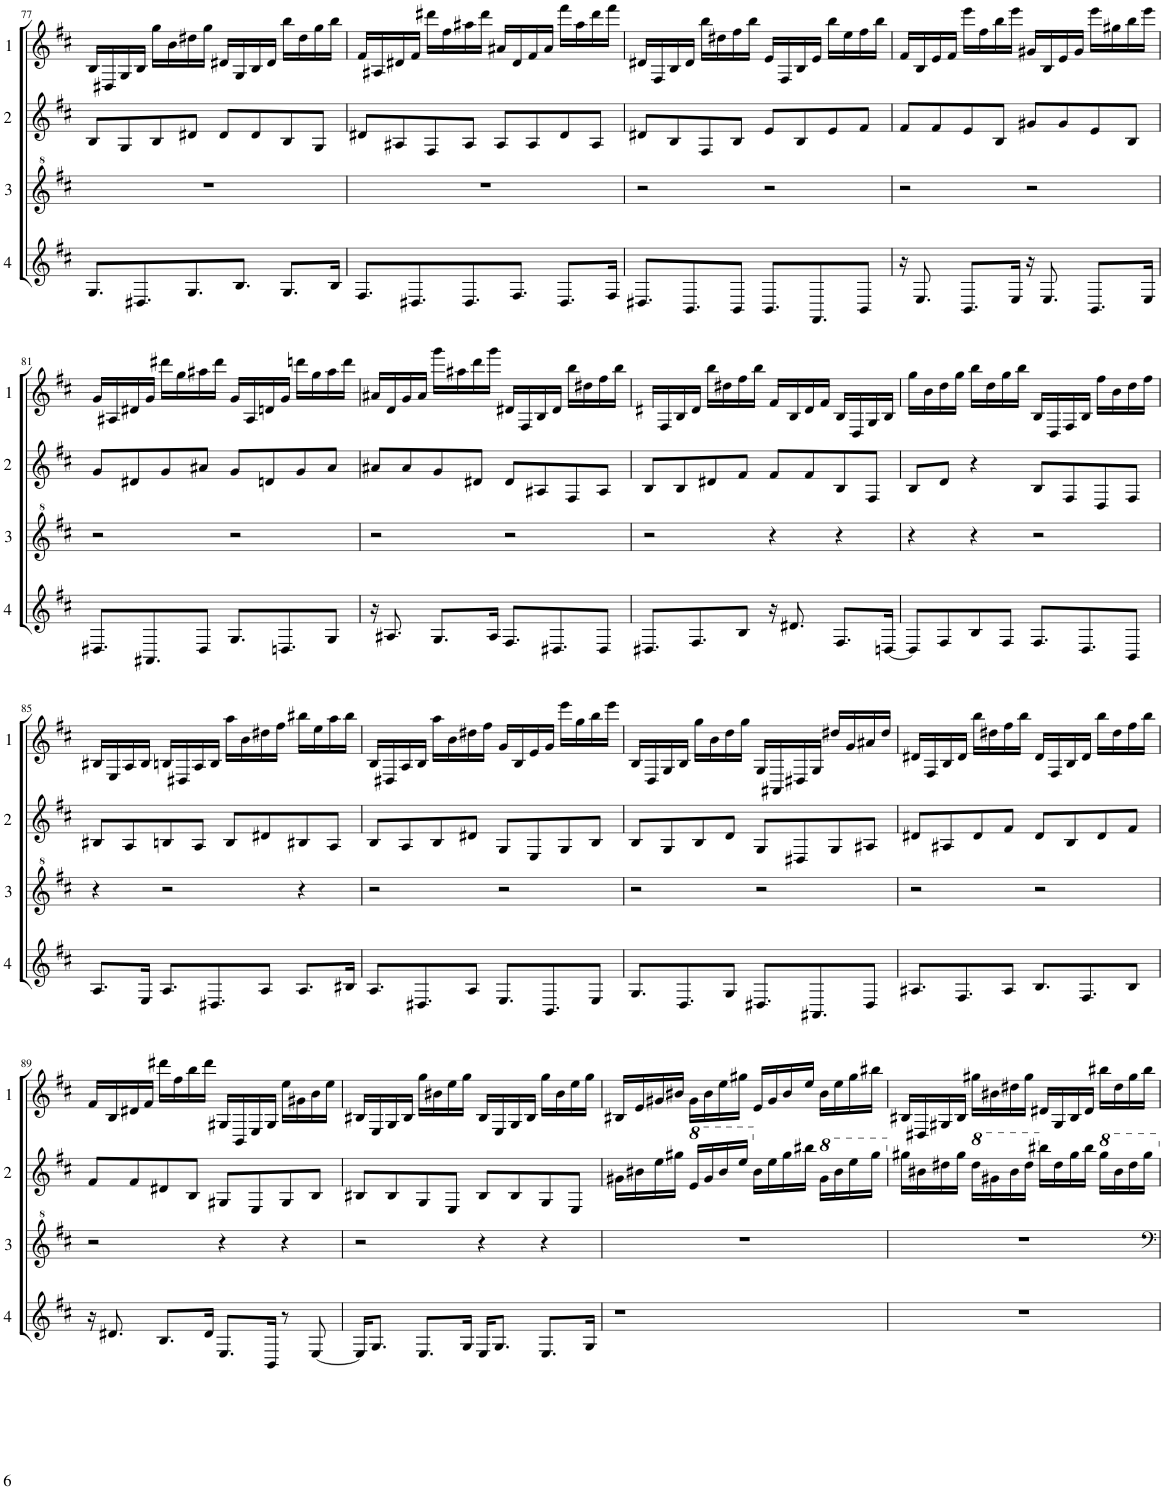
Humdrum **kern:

**kern	**kern	**kern	**kern
*part4	*part3	*part2	*part1
*staff4	*staff3	*staff2	*staff1
*I"Synth 4	*I"Synth 3	*I"Synth 2	*I"Synth 1
!!LO:PB:g=z
*clefG2	*clefG^2	*clefG2	*clefG2
*k[f#c#]	*k[f#c#]	*k[f#c#]	*k[f#c#]
*M4/4	*M4/4	*M4/4	*M4/4
=77	=77	=77	=77
8.G/L	1r	8B/L	16B/LL
.	.	.	16D#X/
.	.	8G/	16G/
8.D#X/	.	.	16B/JJ
.	.	8B/	16gg\LL
.	.	.	16b\
8.G/	.	8d#X/J	16dd#X\
.	.	.	16gg\JJ
.	.	8d#/L	16d#X/LL
8.B/J	.	.	16G/
.	.	8d#/	16B/
.	.	.	16d#/JJ
8.G/L	.	8B/	16bb\LL
.	.	.	16dd#\
.	.	8G/J	16gg\
16B/Jk	.	.	16bb\JJ
=78	=78	=78	=78
8.F#/L	1r	8d#X/L	16f#/LL
.	.	.	16A#X/
.	.	8A#X/	16d#X/
8.D#X/	.	.	16f#/JJ
.	.	8F#/	16ddd#X\LL
.	.	.	16ff#\
8.D#/	.	8A#/J	16aa#X\
.	.	.	16ddd#\JJ
.	.	8A#/L	16a#X/LL
8.F#/J	.	.	16d#/
.	.	8A#/	16f#/
.	.	.	16a#/JJ
8.D#/L	.	8d#/	16fff#\LL
.	.	.	16aa#\
.	.	8A#/J	16ddd#\
16F#/Jk	.	.	16fff#\JJ
=79	=79	=79	=79
8.D#X/L	2r	8d#X/L	16d#X/LL
.	.	.	16F#/
.	.	8B/	16B/
8.BB/	.	.	16d#/JJ
.	.	8F#/	16bb\LL
.	.	.	16dd#X\
8BB/J	.	8B/J	16ff#\
.	.	.	16bb\JJ
8.BB/L	2r	8e/L	16e/LL
.	.	.	16F#/
.	.	8B/	16B/
8.FF#/	.	.	16e/JJ
.	.	8e/	16bb\LL
.	.	.	16ee\
8BB/J	.	8f#/J	16ff#\
.	.	.	16bb\JJ
=80	=80	=80	=80
16r	2r	8f#/L	16f#/LL
8.E/	.	.	16B/
.	.	8f#/	16e/
.	.	.	16f#/JJ
8.BB/L	.	8e/	16eee\LL
.	.	.	16ff#\
.	.	8B/J	16bb\
16E/Jk	.	.	16eee\JJ
16r	2r	8g#X/L	16g#X/LL
8.E/	.	.	16B/
.	.	8g#/	16e/
.	.	.	16g#/JJ
8.BB/L	.	8e/	16eee\LL
.	.	.	16gg#X\
.	.	8B/J	16bb\
16E/Jk	.	.	16eee\JJ
!!LO:LB:g=z
=81	=81	=81	=81
8.D#X/L	2r	8g/L	16g/LL
.	.	.	16A#X/
.	.	8d#X/	16d#X/
8.AA#X/	.	.	16g/JJ
.	.	8g/	16ddd#X\LL
.	.	.	16gg\
8D#/J	.	8a#X/J	16aa#X\
.	.	.	16ddd#\JJ
8.G/L	2r	8g/L	16g/LL
.	.	.	16A#/
.	.	8dn/	16dn/
8.Dn/	.	.	16g/JJ
.	.	8g/	16dddn\LL
.	.	.	16gg\
8G/J	.	8a#/J	16aa#\
.	.	.	16ddd\JJ
=82	=82	=82	=82
16r	2r	8a#X/L	16a#X/LL
8.A#X/	.	.	16d/
.	.	8a#/	16g/
.	.	.	16a#/JJ
8.G/L	.	8g/	16ggg\LL
.	.	.	16aa#X\
.	.	8d#X/J	16ddd\
16A#/Jk	.	.	16ggg\JJ
8.F#/L	2r	8d#/L	16d#X/LL
.	.	.	16F#/
.	.	8A#X/	16B/
8.D#X/	.	.	16d#/JJ
.	.	8F#/	16bb\LL
.	.	.	16dd#X\
8D#/J	.	8A#/J	16ff#\
.	.	.	16bb\JJ
=83	=83	=83	=83
8.D#X/L	2r	8B/L	16d#X/LL
.	.	.	16F#/
.	.	8B/	16B/
8.F#/	.	.	16d#/JJ
.	.	8d#X/	16bb\LL
.	.	.	16dd#X\
8B/J	.	8f#/J	16ff#\
.	.	.	16bb\JJ
16r	4r	8f#/L	16f#/LL
8.d#X/	.	.	16B/
.	.	8f#/	16d#/
.	.	.	16f#/JJ
8.F#/L	4r	8B/	16B/LL
.	.	.	16D/
.	.	8F#/J	16G/
[16Dn/Jk	.	.	16B/JJ
=84	=84	=84	=84
8D/L]	4r	8B/L	16gg\LL
.	.	.	16b\
8F#/	.	8d/J	16dd\
.	.	.	16gg\JJ
8B/	4r	4r	16bb\LL
.	.	.	16dd\
8F#/J	.	.	16gg\
.	.	.	16bb\JJ
8.F#/L	2r	8B/L	16B/LL
.	.	.	16D/
.	.	8F#/	16F#/
8.D/	.	.	16B/JJ
.	.	8D/	16ff#\LL
.	.	.	16b\
8BB/J	.	8F#/J	16dd\
.	.	.	16ff#\JJ
!!LO:LB:g=z
=85	=85	=85	=85
8.A/L	4r	8B#X/L	16B#X/LL
.	.	.	16E/
.	.	8A/	16A/
16E/Jk	.	.	16B#/JJ
8.A/L	2r	8Bn/	16Bn/LL
.	.	.	16D#X/
.	.	8A/J	16A/
8.D#X/	.	.	16B/JJ
.	.	8B/L	16aa\LL
.	.	.	16b\
8A/J	.	8d#X/	16dd#X\
.	.	.	16ff#\JJ
8.A/L	4r	8B#X/	16bb#X\LL
.	.	.	16ee\
.	.	8A/J	16aa\
16B#X/Jk	.	.	16bb#\JJ
=86	=86	=86	=86
8.A/L	2r	8B/L	16B/LL
.	.	.	16D#X/
.	.	8A/	16A/
8.D#X/	.	.	16B/JJ
.	.	8B/	16aa\LL
.	.	.	16b\
8A/J	.	8d#X/J	16dd#X\
.	.	.	16ff#\JJ
8.E/L	2r	8G/L	16g/LL
.	.	.	16B/
.	.	8E/	16e/
8.BB/	.	.	16g/JJ
.	.	8G/	16eee\LL
.	.	.	16gg\
8E/J	.	8B/J	16bb\
.	.	.	16eee\JJ
=87	=87	=87	=87
8.G/L	2r	8B/L	16B/LL
.	.	.	16D/
.	.	8G/	16G/
8.D/	.	.	16B/JJ
.	.	8B/	16gg\LL
.	.	.	16b\
8G/J	.	8d/J	16dd\
.	.	.	16gg\JJ
8.D#X/L	2r	8G/L	16G/LL
.	.	.	16AA#X/
.	.	8D#X/	16D#X/
8.AA#X/	.	.	16G/JJ
.	.	8G/	16dd#X/LL
.	.	.	16g/
8D#/J	.	8A#X/J	16a#X/
.	.	.	16dd#/JJ
=88	=88	=88	=88
8.A#X/L	2r	8d#X/L	16d#X/LL
.	.	.	16F#/
.	.	8A#X/	16B/
8.F#/	.	.	16d#/JJ
.	.	8d#/	16bb\LL
.	.	.	16dd#X\
8A#/J	.	8f#/J	16ff#\
.	.	.	16bb\JJ
8.B/L	2r	8d#/L	16d#/LL
.	.	.	16F#/
.	.	8B/	16B/
8.F#/	.	.	16d#/JJ
.	.	8d#/	16bb\LL
.	.	.	16dd#\
8B/J	.	8f#/J	16ff#\
.	.	.	16bb\JJ
!!LO:LB:g=z
=89	=89	=89	=89
16r	2r	8f#/L	16f#/LL
8.d#X/	.	.	16B/
.	.	8f#/	16d#X/
.	.	.	16f#/JJ
8.B/L	.	8d#X/	16ddd#X\LL
.	.	.	16ff#\
.	.	8B/J	16bb\
16d#/Jk	.	.	16ddd#\JJ
8.E/L	4r	8G#X/L	16G#X/LL
.	.	.	16BB/
.	.	8E/	16E/
16BB/Jk	.	.	16G#/JJ
8r	4r	8G#/	16ee\LL
.	.	.	16g#X\
[8E/	.	8B/J	16b\
.	.	.	16ee\JJ
=90	=90	=90	=90
16E/KL]	2r	8B#X/L	16B#X/LL
8.G/J	.	.	16E/
.	.	8B#/	16G/
.	.	.	16B#/JJ
8.E/L	.	8G/	16gg\LL
.	.	.	16b#X\
.	.	8E/J	16ee\
16G/Jk	.	.	16gg\JJ
16E/KL	4r	8B#/L	16B#/LL
8.G/J	.	.	16E/
.	.	8B#/	16G/
.	.	.	16B#/JJ
8.E/L	4r	8G/	16gg\LL
.	.	.	16b#\
.	.	8E/J	16ee\
16G/Jk	.	.	16gg\JJ
=91	=91	=91	=91
1r	1r	16g#X\LL	16B#X/LL
.	.	16b#X\	16e/
.	.	16ee\	16g#X/
.	.	16gg#X\JJ	16b#X/JJ
*	*	*8va	*
.	.	16ee/LL	16g#\LL
.	.	16gg#/	16b#\
.	.	16bb#/	16ee\
.	.	16eee/JJ	16gg#X\JJ
*	*	*X8va	*
.	.	16b#\LL	16e/LL
.	.	16ee\	16g#/
.	.	16gg#\	16b#/
.	.	16bb#X\JJ	16ee/JJ
*	*	*8va	*
.	.	16gg#\LL	16b#\LL
.	.	16bb#\	16ee\
.	.	16eee\	16gg#\
.	.	16ggg#\JJ	16bb#X\JJ
=92	=92	=92	=92
*	*	*X8va	*
1r	1r	16gg#X\LL	16B#X/LL
.	.	16b#X\	16D#X/
.	.	16dd#X\	16G#X/
.	.	16gg#\JJ	16B#/JJ
*	*	*8va	*
.	.	16ddd#\LL	16gg#X\LL
.	.	16gg#X\	16b#X\
.	.	16bb#\	16dd#X\
.	.	16ddd#\JJ	16gg#\JJ
*	*	*X8va	*
.	.	16bb#X\LL	16d#X/LL
.	.	16dd#\	16G#/
.	.	16gg#\	16B#/
.	.	16bb#\JJ	16d#/JJ
*	*	*8va	*
.	.	16ggg#\LL	16bb#X\LL
.	.	16bb#\	16dd#\
.	.	16ddd#\	16gg#\
.	.	16ggg#\JJ	16bb#\JJ
*	*	*X8va	*
=	=	=	=
*-	*-	*-	*-
